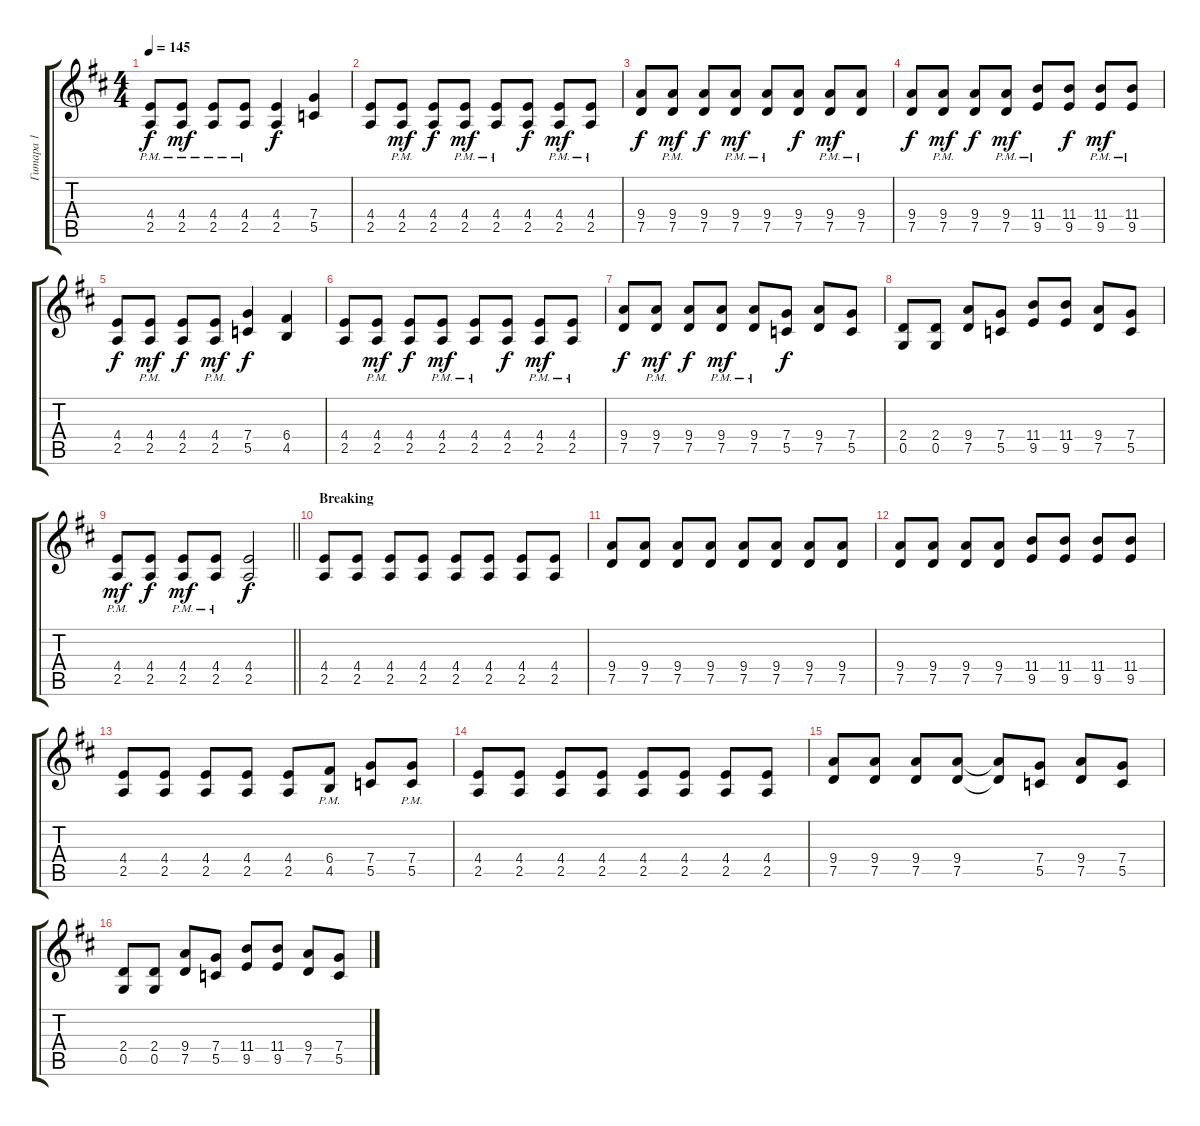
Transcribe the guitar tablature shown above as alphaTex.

\track ("Гитара 1" "Гитара 1") {instrument distortionguitar}
\staff {score tabs}
\tuning (D4 A3 F3 C3 G2 D2) {hide}
\ts (4 4)
\tempo 145
\clef g2
\ks bminor
(4.4{pm} 2.5{pm}).8{dy f} (4.4{pm} 2.5{pm}).8{dy mf} (4.4{pm} 2.5{pm}).8 (4.4{pm} 2.5{pm}).8 (4.4 2.5).4{dy f} (7.4 5.5).4 |
(4.4 2.5).8 (4.4{pm} 2.5{pm}).8{dy mf} (4.4 2.5).8{dy f} (4.4{pm} 2.5{pm}).8{dy mf} (4.4{pm} 2.5{pm}).8 (4.4 2.5).8{dy f} (4.4{pm} 2.5{pm}).8{dy mf} (4.4{pm} 2.5{pm}).8 |
(9.4 7.5).8{dy f} (9.4{pm} 7.5{pm}).8{dy mf} (9.4 7.5).8{dy f} (9.4{pm} 7.5{pm}).8{dy mf} (9.4{pm} 7.5{pm}).8 (9.4 7.5).8{dy f} (9.4{pm} 7.5{pm}).8{dy mf} (9.4{pm} 7.5{pm}).8 |
(9.4 7.5).8{dy f} (9.4{pm} 7.5{pm}).8{dy mf} (9.4 7.5).8{dy f} (9.4{pm} 7.5{pm}).8{dy mf} (11.4{pm} 9.5{pm}).8 (11.4 9.5).8{dy f} (11.4 9.5{pm}).8{dy mf} (11.4{pm} 9.5{pm}).8 |
(4.4 2.5).8{dy f} (4.4{pm} 2.5{pm}).8{dy mf} (4.4 2.5).8{dy f} (4.4{pm} 2.5{pm}).8{dy mf} (7.4 5.5).4{dy f} (6.4 4.5).4 |
(4.4 2.5).8 (4.4{pm} 2.5{pm}).8{dy mf} (4.4 2.5).8{dy f} (4.4{pm} 2.5{pm}).8{dy mf} (4.4{pm} 2.5{pm}).8 (4.4 2.5).8{dy f} (4.4{pm} 2.5{pm}).8{dy mf} (4.4{pm} 2.5{pm}).8 |
(9.4 7.5).8{dy f} (9.4{pm} 7.5{pm}).8{dy mf} (9.4 7.5).8{dy f} (9.4{pm} 7.5{pm}).8{dy mf} (9.4{pm} 7.5{pm}).8 (7.4 5.5).8{dy f} (9.4 7.5).8 (7.4 5.5).8 |
(2.4 0.5).8 (2.4 0.5).8 (9.4 7.5).8 (7.4 5.5).8 (11.4 9.5).8 (11.4 9.5).8 (9.4 7.5).8 (7.4 5.5).8 |
\barLineRight lightlight
(4.4{pm} 2.5{pm}).8{dy mf} (4.4 2.5).8{dy f} (4.4{pm} 2.5{pm}).8{dy mf} (4.4{pm} 2.5{pm}).8 (4.4 2.5).2{dy f} |
\section ("" "Breaking")
(4.4 2.5).8 (4.4 2.5).8 (4.4 2.5).8 (4.4 2.5).8 (4.4 2.5).8 (4.4 2.5).8 (4.4 2.5).8 (4.4 2.5).8 |
(9.4 7.5).8 (9.4 7.5).8 (9.4 7.5).8 (9.4 7.5).8 (9.4 7.5).8 (9.4 7.5).8 (9.4 7.5).8 (9.4 7.5).8 |
(9.4 7.5).8 (9.4 7.5).8 (9.4 7.5).8 (9.4 7.5).8 (11.4 9.5).8 (11.4 9.5).8 (11.4 9.5).8 (11.4 9.5).8 |
(4.4 2.5).8 (4.4 2.5).8 (4.4 2.5).8 (4.4 2.5).8 (4.4 2.5).8 (6.4{pm} 4.5{pm}).8 (7.4 5.5).8 (7.4{pm} 5.5{pm}).8 |
(4.4 2.5).8 (4.4 2.5).8 (4.4 2.5).8 (4.4 2.5).8 (4.4 2.5).8 (4.4 2.5).8 (4.4 2.5).8 (4.4 2.5).8 |
(9.4 7.5).8 (9.4 7.5).8 (9.4 7.5).8 (9.4 7.5).8 (9.4{t} 7.5{t}).8 (7.4 5.5).8 (9.4 7.5).8 (7.4 5.5).8 |
(2.4 0.5).8 (2.4 0.5).8 (9.4 7.5).8 (7.4 5.5).8 (11.4 9.5).8 (11.4 9.5).8 (9.4 7.5).8 (7.4 5.5).8
